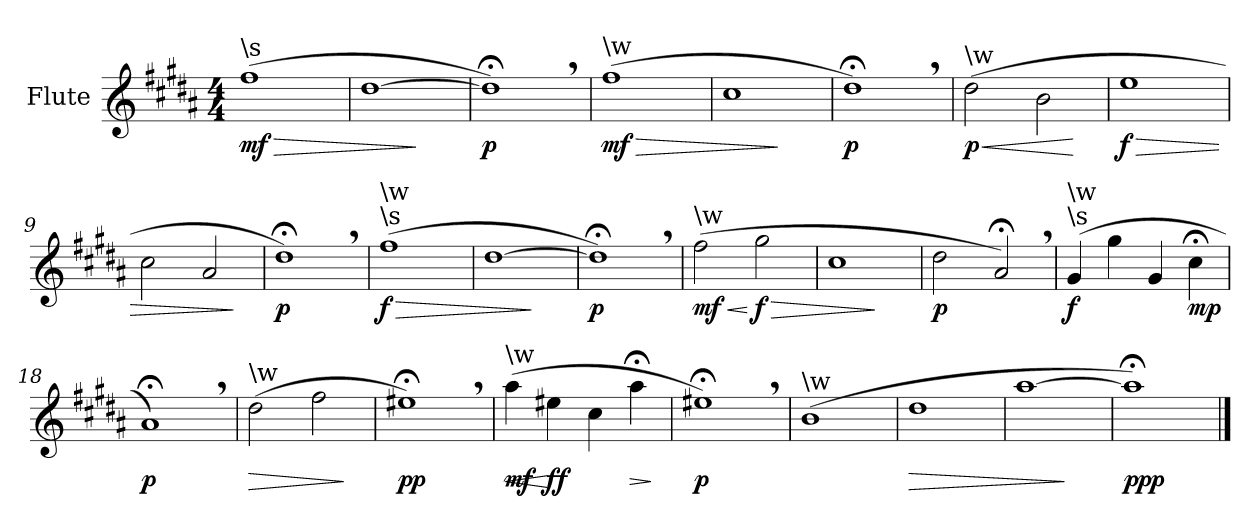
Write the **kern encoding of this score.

**kern	**dynam
*part1	*part1
*staff1	*staff1
*I"Flute	*
*I'Fl.	*
*clefG2	*
*k[f#c#g#d#a#]	*
*M4/4	*
=1	=1
!LO:TX:a:t=\s	!
!	!LO:HP:b
!	!LO:DY:n=1:b
(1ff#	> mf
=2	=2
[1dd#	.
.	]
=3	=3
!	!LO:DY:b
1dd#;<,])	p
=4	=4
!LO:TX:a:t=\n	!
!LO:TX:a:t=\w	!
!	!LO:HP:b
!	!LO:DY:n=1:b
(1ff#	> mf
=5	=5
1cc#	.
.	]
=6	=6
!	!LO:DY:b
1dd#;<,)	p
=7	=7
!LO:TX:t=\n	!
!LO:TX:a:t=\w	!
!	!LO:HP:b
!	!LO:DY:n=1:b
(2dd#\	< p
2b\	.
.	[
=8	=8
!	!LO:HP:b
!	!LO:DY:n=1:b
1ee	> f
=9	=9
2cc#\	.
2a#/	.
.	]
=10	=10
!	!LO:DY:b
1dd#;<,)	p
!!LO:LB:g=z
=11	=11
!LO:TX:a:t=\s	!
!LO:TX:a:t=\w	!
!	!LO:HP:b
!	!LO:DY:n=1:b
(1ff#	> f
=12	=12
[1dd#	.
.	]
=13	=13
!	!LO:DY:b
1dd#;<,])	p
=14	=14
!LO:TX:a:t=\n	!
!LO:TX:a:t=\w	!
!	!LO:HP:b
!	!LO:DY:n=1:b
(2ff#\	< mf
!	!LO:HP:n=1:b
!	!LO:DY:n=2:b
2gg#\	[ > f
=15	=15
1cc#	.
.	]
=16	=16
!	!LO:DY:b
2dd#\	p
2a#;<,/)	.
=17	=17
!LO:TX:t=\s	!
!LO:TX:a:t=\w	!
!	!LO:DY:b
(4g#/	f
4gg#\	.
4g#/	.
!	!LO:DY:b
4cc#;<\	mp
=18	=18
!	!LO:DY:b
1a#;<,)	p
=19	=19
!LO:TX:t=\n	!
!LO:TX:a:t=\w	!
!	!LO:HP:b
(2dd#\	>
2ff#\	.
.	]
=20	=20
!	!LO:DY:b
1ee#X;<,)	pp
!!LO:LB:g=z
=21	=21
!LO:TX:a:t=\n	!
!LO:TX:a:t=\w	!
!	!LO:HP:b
!	!LO:DY:n=1:b
(4aa#\	< mf
!	!LO:DY:n=2:b
4ee#X\	[ ff
4cc#\	.
!	!LO:HP:b
4aa#;<\	>
.	]
=22	=22
!	!LO:DY:b
1ee#X;<,)	p
=23	=23
!LO:TX:t=\n	!
!LO:TX:a:t=\w	!
(1b	.
=24	=24
!	!LO:HP:b
1dd#	>
=25	=25
[1aa#	.
.	]
=26	=26
!	!LO:DY:b
1aa#;<])	ppp
==	==
*-	*-
